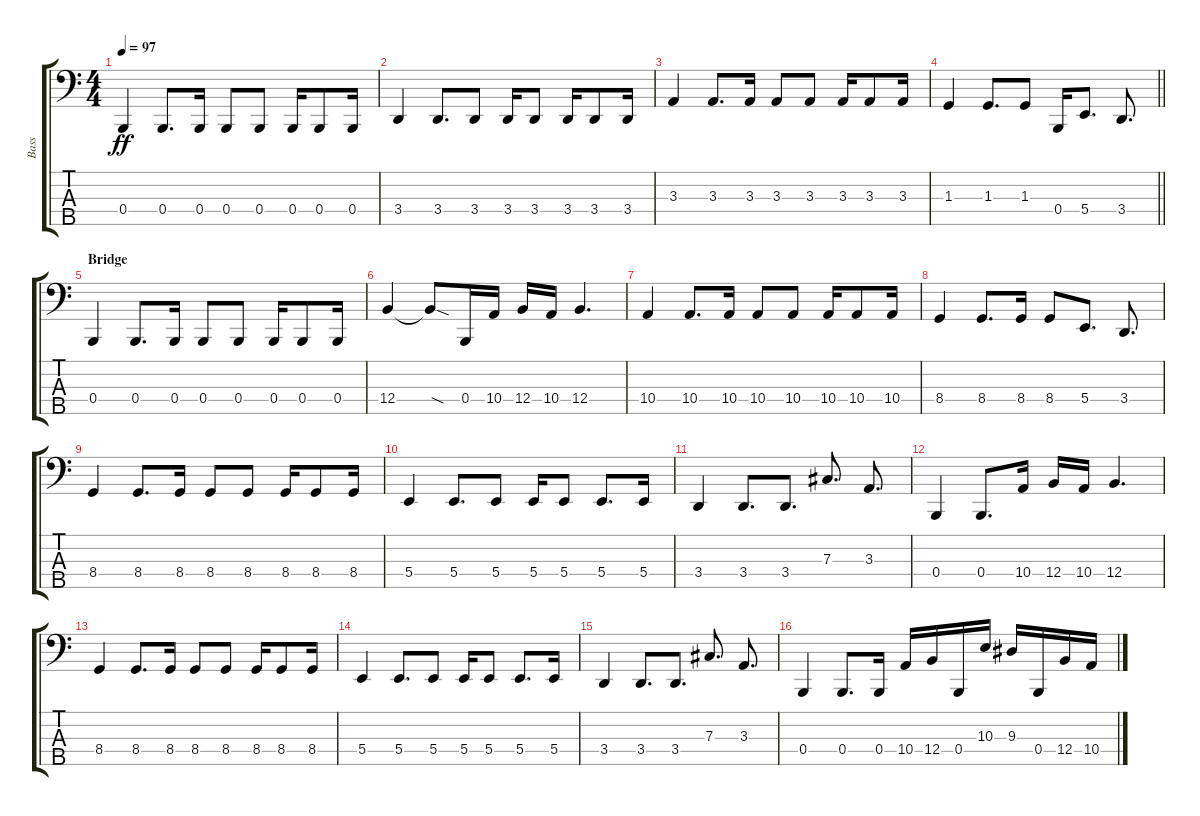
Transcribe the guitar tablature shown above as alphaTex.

\track ("Bass" "Bass") {instrument electricbassfinger}
\staff {score tabs}
\tuning (E2 B1 Gb1 B0 Gb0) {hide}
\ts (4 4)
\tempo 97
\clef f4
\ks c
0.4.4{dy ff} 0.4.8{d} 0.4.16 0.4.8 0.4.8 0.4.16 0.4.8 0.4.16 |
3.4.4 3.4.8{d} 3.4.8 3.4.16 3.4.8 3.4.16 3.4.8 3.4.16 |
3.3.4 3.3.8{d} 3.3.16 3.3.8 3.3.8 3.3.16 3.3.8 3.3.16 |
\barLineRight lightlight
1.3.4 1.3.8{d} 1.3.8 0.4.16 5.4.8{d} 3.4.8{d} |
\section ("" "Bridge")
0.4.4 0.4.8{d} 0.4.16 0.4.8 0.4.8 0.4.16 0.4.8 0.4.16 |
12.4.4 12.4{sod t}.8 0.4.16 10.4.16 12.4.16 10.4.16 12.4.4{d} |
10.4.4 10.4.8{d} 10.4.16 10.4.8 10.4.8 10.4.16 10.4.8 10.4.16 |
8.4.4 8.4.8{d} 8.4.16 8.4.8 5.4.8{d} 3.4.8{d} |
8.4.4 8.4.8{d} 8.4.16 8.4.8 8.4.8 8.4.16 8.4.8 8.4.16 |
5.4.4 5.4.8{d} 5.4.8 5.4.16 5.4.8 5.4.8{d} 5.4.16 |
3.4.4 3.4.8{d} 3.4.8{d} 7.3.8{d} 3.3.8{d} |
0.4.4 0.4.8{d} 10.4.16 12.4.16 10.4.16 12.4.4{d} |
8.4.4 8.4.8{d} 8.4.16 8.4.8 8.4.8 8.4.16 8.4.8 8.4.16 |
5.4.4 5.4.8{d} 5.4.8 5.4.16 5.4.8 5.4.8{d} 5.4.16 |
3.4.4 3.4.8{d} 3.4.8{d} 7.3.8{d} 3.3.8{d} |
0.4.4 0.4.8{d} 0.4.16 10.4.16 12.4.16 0.4.16 10.3.16 9.3.16 0.4.16 12.4.16 10.4.16
